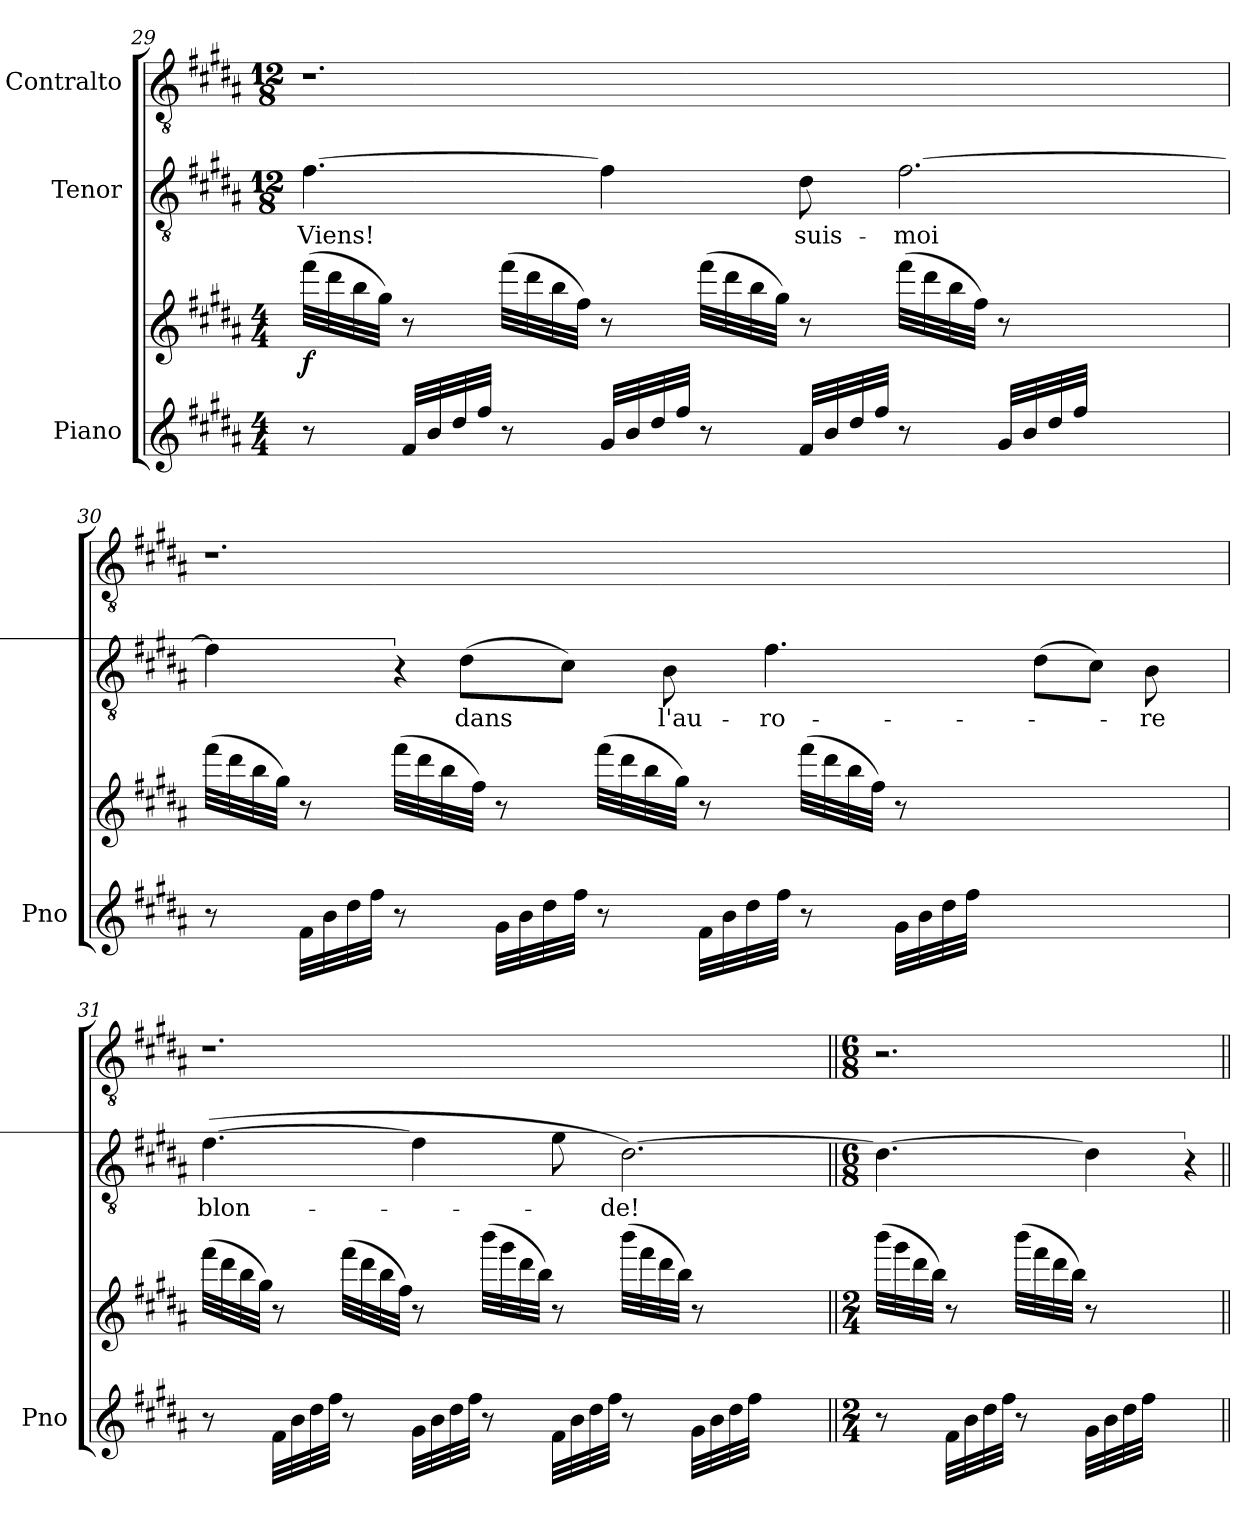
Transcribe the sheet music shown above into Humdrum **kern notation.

**kern	**kern	**dynam	**kern	**text	**kern
*part3	*part3	*part3	*part2	*part2	*part1
*staff4	*staff3	*staff3/4	*staff2	*staff2	*staff1
*I"Piano	*	*	*I"Tenor	*	*I"Contralto
*I'Pno	*	*	*	*	*
*clefG2	*clefG2	*	*clefGv2	*	*clefGv2
*k[f#c#g#d#a#]	*k[f#c#g#d#a#]	*	*k[f#c#g#d#a#]	*	*k[f#c#g#d#a#]
*M4/4	*M4/4	*	*M12/8	*	*M12/8
=29	=29	=29	=29	=29	=29
!	!	!LO:DY:b	!	!	!
8r	(32fff#\LLL	f	[4.f#\	Viens!	1.r
.	32ddd#\	.	.	.	.
.	32bb\	.	.	.	.
.	32gg#\JJJ)	.	.	.	.
32f#/LLL	8r	.	.	.	.
32b/	.	.	.	.	.
32dd#/	.	.	.	.	.
32ff#/JJJ	.	.	.	.	.
8r	(32fff#\LLL	.	.	.	.
.	32ddd#\	.	.	.	.
.	32bb\	.	.	.	.
.	32ff#\JJJ)	.	.	.	.
32g#/LLL	8r	.	4f#\]	.	.
32b/	.	.	.	.	.
32dd#/	.	.	.	.	.
32ff#/JJJ	.	.	.	.	.
8r	(32fff#\LLL	.	.	.	.
.	32ddd#\	.	.	.	.
.	32bb\	.	.	.	.
.	32gg#\JJJ)	.	.	.	.
32f#/LLL	8r	.	8d#\	suis-	.
32b/	.	.	.	.	.
32dd#/	.	.	.	.	.
32ff#/JJJ	.	.	.	.	.
8r	(32fff#\LLL	.	[2.f#\	-moi	.
.	32ddd#\	.	.	.	.
.	32bb\	.	.	.	.
.	32ff#\JJJ)	.	.	.	.
32g#/LLL	8r	.	.	.	.
32b/	.	.	.	.	.
32dd#/	.	.	.	.	.
32ff#/JJJ	.	.	.	.	.
2ryy	2ryy	.	.	.	.
=30	=30	=30	=30	=30	=30
8r	(32fff#\LLL	.	4f#\]	.	1.r
.	32ddd#\	.	.	.	.
.	32bb\	.	.	.	.
.	32gg#\JJJ)	.	.	.	.
32f#\LLL	8r	.	.	.	.
32b\	.	.	.	.	.
32dd#\	.	.	.	.	.
32ff#\JJJ	.	.	.	.	.
!	!	!	!LO:N:vis=8	!	!
8r	(32fff#\LLL	.	12r	.	.
.	32ddd#\	.	.	.	.
.	32bb\	.	.	.	.
.	.	.	(8d#\L	dans	.
.	32ff#\JJJ)	.	.	.	.
32g#\LLL	8r	.	.	.	.
32b\	.	.	.	.	.
32dd#\	.	.	.	.	.
.	.	.	8c#\J)	.	.
32ff#\JJJ	.	.	.	.	.
8r	(32fff#\LLL	.	.	.	.
.	32ddd#\	.	.	.	.
.	32bb\	.	.	.	.
.	.	.	8B\	l'au-	.
.	32gg#\JJJ)	.	.	.	.
32f#\LLL	8r	.	.	.	.
32b\	.	.	.	.	.
32dd#\	.	.	.	.	.
.	.	.	4.f#\	-ro-	.
32ff#\JJJ	.	.	.	.	.
8r	(32fff#\LLL	.	.	.	.
.	32ddd#\	.	.	.	.
.	32bb\	.	.	.	.
.	32ff#\JJJ)	.	.	.	.
32g#\LLL	8r	.	.	.	.
32b\	.	.	.	.	.
32dd#\	.	.	.	.	.
32ff#\JJJ	.	.	.	.	.
2ryy	2ryy	.	.	.	.
.	.	.	(8d#\L	.	.
.	.	.	8c#\J)	.	.
.	.	.	8B\	-re	.
.	.	.	24ryy	.	.
=31	=31	=31	=31	=31	=31
8r	(32fff#\LLL	.	([4.f#\	blon-	1.r
.	32ddd#\	.	.	.	.
.	32bb\	.	.	.	.
.	32gg#\JJJ)	.	.	.	.
32f#\LLL	8r	.	.	.	.
32b\	.	.	.	.	.
32dd#\	.	.	.	.	.
32ff#\JJJ	.	.	.	.	.
8r	(32fff#\LLL	.	.	.	.
.	32ddd#\	.	.	.	.
.	32bb\	.	.	.	.
.	32ff#\JJJ)	.	.	.	.
32g#\LLL	8r	.	4f#\]	.	.
32b\	.	.	.	.	.
32dd#\	.	.	.	.	.
32ff#\JJJ	.	.	.	.	.
8r	(32bbb\LLL	.	.	.	.
.	32ggg#\	.	.	.	.
.	32ddd#\	.	.	.	.
.	32bb\JJJ)	.	.	.	.
32f#\LLL	8r	.	8g#\	.	.
32b\	.	.	.	.	.
32dd#\	.	.	.	.	.
32ff#\JJJ	.	.	.	.	.
8r	(32bbb\LLL	.	[2.d#\)	-de!	.
.	32fff#\	.	.	.	.
.	32ddd#\	.	.	.	.
.	32bb\JJJ)	.	.	.	.
32g#\LLL	8r	.	.	.	.
32b\	.	.	.	.	.
32dd#\	.	.	.	.	.
32ff#\JJJ	.	.	.	.	.
2ryy	2ryy	.	.	.	.
=32||	=32||	=32||	=32||	=32||	=32||
*M2/4	*M2/4	*	*M6/8	*	*M6/8
8r	(32bbb\LLL	.	4.d#\_	.	2.r
.	32ggg#\	.	.	.	.
.	32ddd#\	.	.	.	.
.	32bb\JJJ)	.	.	.	.
32f#\LLL	8r	.	.	.	.
32b\	.	.	.	.	.
32dd#\	.	.	.	.	.
32ff#\JJJ	.	.	.	.	.
8r	(32bbb\LLL	.	.	.	.
.	32fff#\	.	.	.	.
.	32ddd#\	.	.	.	.
.	32bb\JJJ)	.	.	.	.
32g#\LLL	8r	.	4d#\]	.	.
32b\	.	.	.	.	.
32dd#\	.	.	.	.	.
32ff#\JJJ	.	.	.	.	.
4ryy	4ryy	.	.	.	.
!	!	!	!LO:N:vis=8	!	!
.	.	.	12r	.	.
.	.	.	24ryy	.	.
=||	=||	=||	=||	=||	=||
*-	*-	*-	*-	*-	*-
